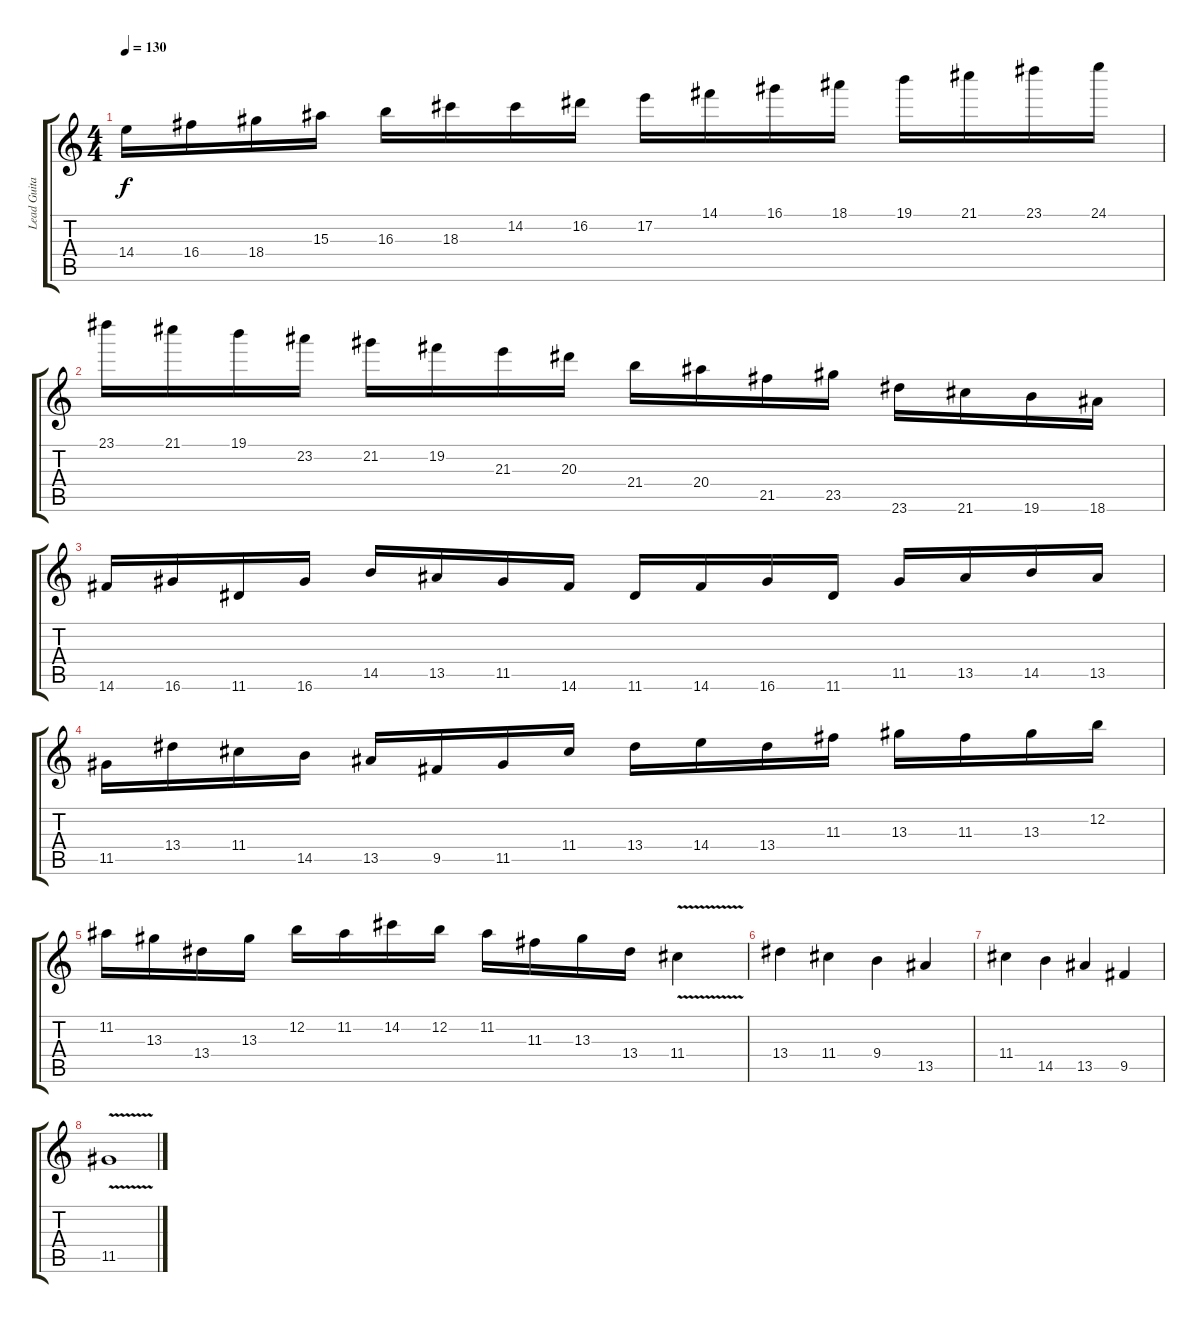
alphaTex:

\track ("Lead Guitar " "Lead Guita") {instrument overdrivenguitar}
\staff {score tabs}
\tuning (E4 B3 G3 D3 A2 E2) {hide}
\ts (4 4)
\tempo 130
\clef g2
\ks c
14.4.16{dy f} 16.4.16 18.4.16 15.3.16 16.3.16 18.3.16 14.2.16 16.2.16 17.2.16 14.1.16 16.1.16 18.1.16 19.1.16 21.1.16 23.1.16 24.1.16 |
23.1.16 21.1.16 19.1.16 23.2.16 21.2.16 19.2.16 21.3.16 20.3.16 21.4.16 20.4.16 21.5.16 23.5.16 23.6.16 21.6.16 19.6.16 18.6.16 |
14.6.16 16.6.16 11.6.16 16.6.16 14.5.16 13.5.16 11.5.16 14.6.16 11.6.16 14.6.16 16.6.16 11.6.16 11.5.16 13.5.16 14.5.16 13.5.16 |
11.5.16 13.4.16 11.4.16 14.5.16 13.5.16 9.5.16 11.5.16 11.4.16 13.4.16 14.4.16 13.4.16 11.3.16 13.3.16 11.3.16 13.3.16 12.2.16 |
11.2.16 13.3.16 13.4.16 13.3.16 12.2.16 11.2.16 14.2.16 12.2.16 11.2.16 11.3.16 13.3.16 13.4.16 11.4{v}.4 |
13.4.4 11.4.4 9.4.4 13.5.4 |
11.4.4 14.5.4 13.5.4 9.5.4 |
11.5{v}.1
